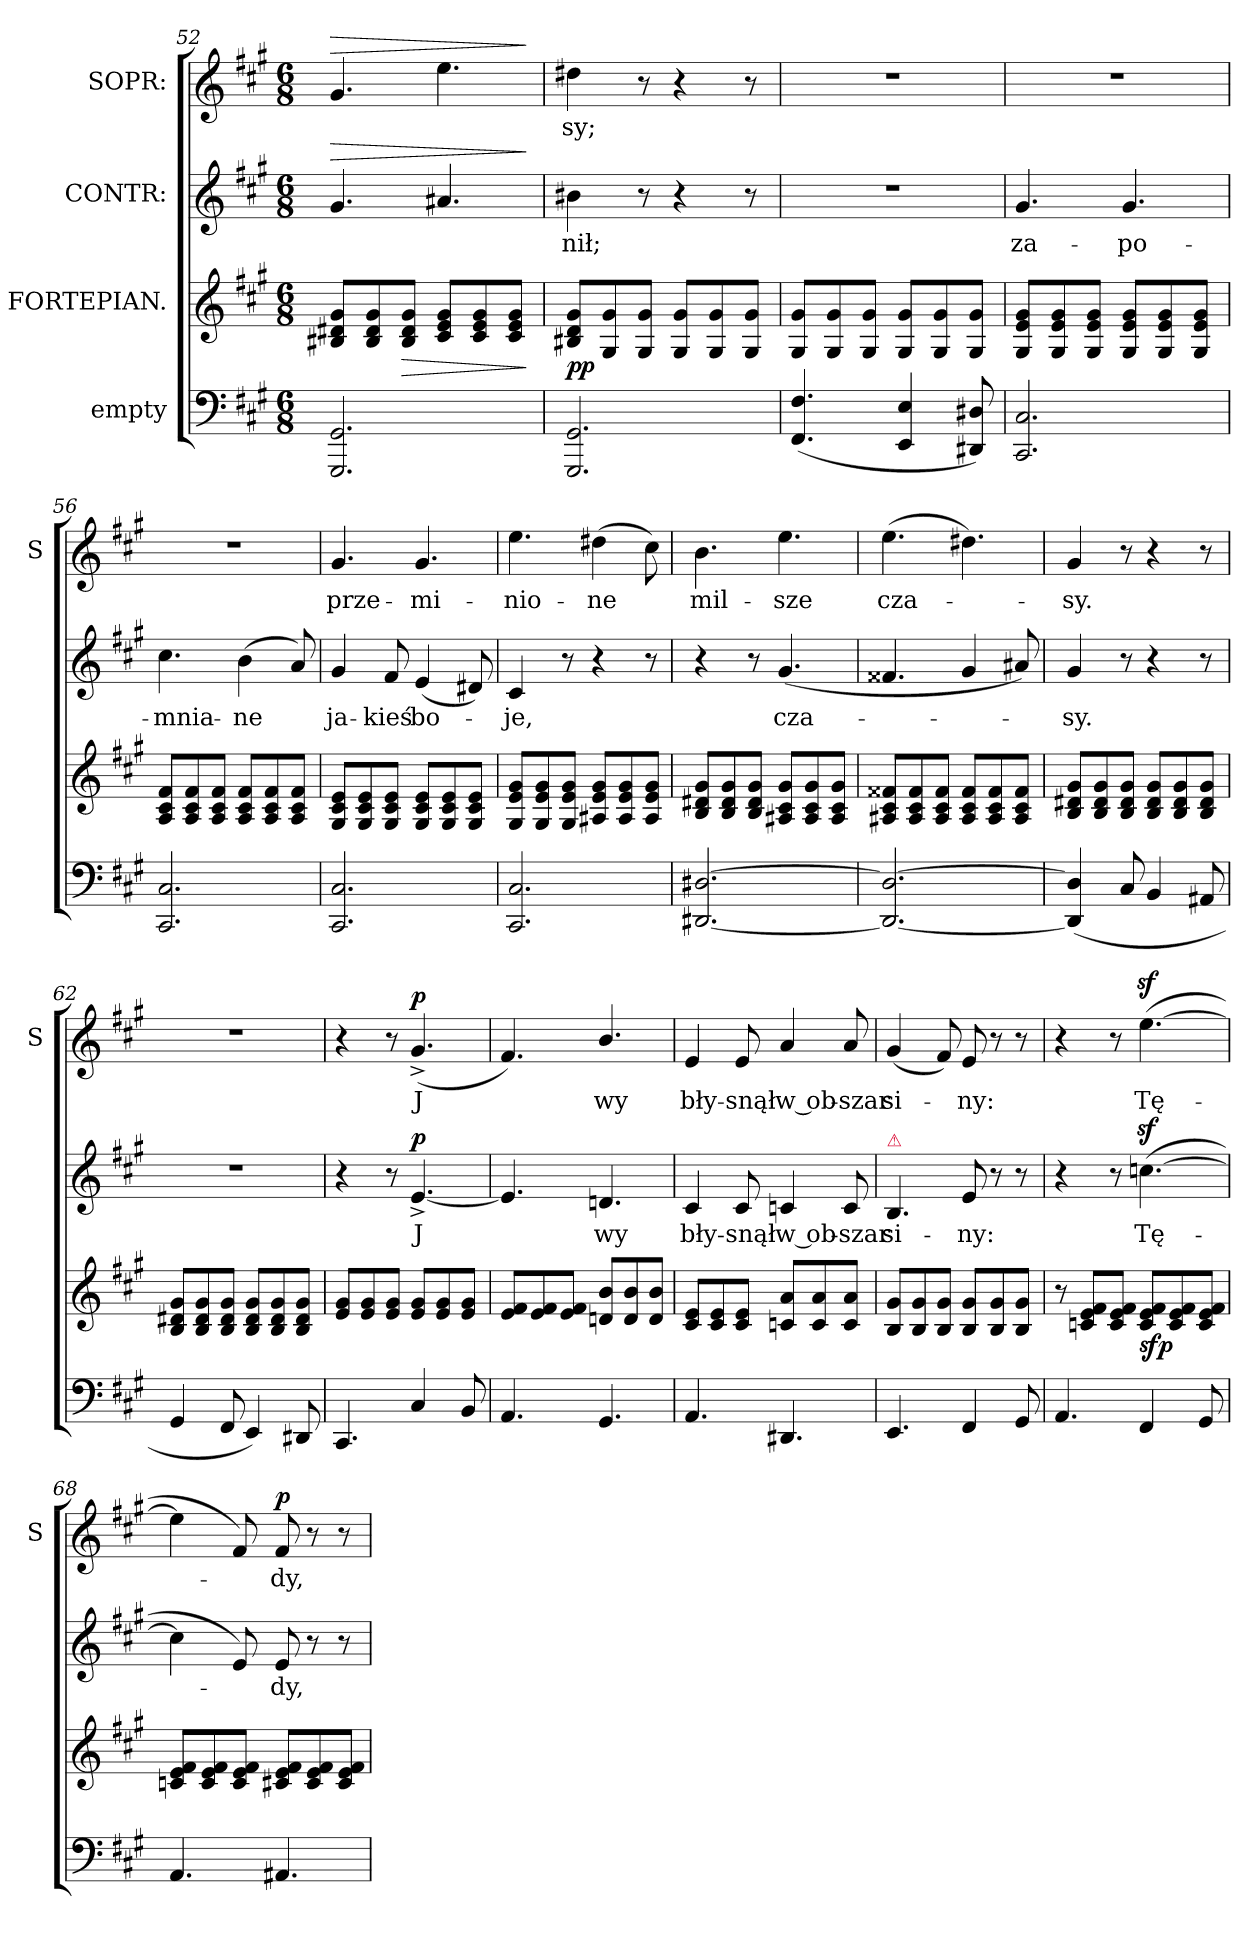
**kern	**kern	**dynam	**kern	**text	**dynam	**kern	**text	**dynam
*part4	*part3	*part3	*part2	*part2	*part2	*part1	*part1	*part1
*staff4	*staff3	*staff3	*staff2	*staff2	*staff2	*staff1	*staff1	*staff1
*I"empty	*I"FORTEPIAN.	*	*I"CONTR:	*	*	*I"SOPR:	*	*
*	*	*	*	*	*	*I'S	*	*
*clefF4	*clefG2	*	*clefG2	*	*	*clefG2	*	*
*k[f#c#g#]	*k[f#c#g#]	*	*k[f#c#g#]	*	*	*k[f#c#g#]	*	*
*A:	*A:	*	*A:	*	*	*A:	*	*
*M6/8	*M6/8	*	*M6/8	*	*	*M6/8	*	*
=52	=52	=52	=52	=52	=52	=52	=52	=52
!	!	!	!	!	!LO:HP:a	!	!	!LO:HP:a
2.GGG#/ 2.GG#/	8B#X/ 8d#X/ 8g#/L	.	4.g#/	.	>	4.g#/	.	>
.	8B#/ 8d#/ 8g#/	.	.	.	.	.	.	.
!	!	!LO:HP:b	!	!	!	!	!	!
.	8B#/ 8d#/ 8g#/J	>	.	.	.	.	.	.
.	8c#/ 8e/ 8g#/L	.	4.a#X/	.	.	4.ee\	.	.
.	8c#/ 8e/ 8g#/	.	.	.	.	.	.	.
.	8c#/ 8e/ 8g#/J	.	.	.	.	.	.	.
.	.	]	.	.	]	.	.	]
=53	=53	=53	=53	=53	=53	=53	=53	=53
!	!	!LO:DY:b	!	!	!	!	!	!
2.GGG#/ 2.GG#/	8B#X/ 8d/ 8g#/L	pp	4b#X\	-nił;	.	4dd#X\	-sy;	.
.	8G#/ 8g#/	.	.	.	.	.	.	.
.	8G#/ 8g#/J	.	8r	.	.	8r	.	.
.	8G#/ 8g#/L	.	4r	.	.	4r	.	.
.	8G#/ 8g#/	.	.	.	.	.	.	.
.	8G#/ 8g#/J	.	8r	.	.	8r	.	.
=54	=54	=54	=54	=54	=54	=54	=54	=54
(4.FF#/ 4.F#/	8G#/ 8g#/L	.	2.r	.	.	2.r	.	.
.	8G#/ 8g#/	.	.	.	.	.	.	.
.	8G#/ 8g#/J	.	.	.	.	.	.	.
4EE/ 4E/	8G#/ 8g#/L	.	.	.	.	.	.	.
.	8G#/ 8g#/	.	.	.	.	.	.	.
8DD#X/ 8D#X/)	8G#/ 8g#/J	.	.	.	.	.	.	.
=55	=55	=55	=55	=55	=55	=55	=55	=55
2.CC#/ 2.C#/	8G#/ 8e/ 8g#/L	.	4.g#/	za-	.	2.r	.	.
.	8G#/ 8e/ 8g#/	.	.	.	.	.	.	.
.	8G#/ 8e/ 8g#/J	.	.	.	.	.	.	.
.	8G#/ 8e/ 8g#/L	.	4.g#/	-po-	.	.	.	.
.	8G#/ 8e/ 8g#/	.	.	.	.	.	.	.
.	8G#/ 8e/ 8g#/J	.	.	.	.	.	.	.
=56	=56	=56	=56	=56	=56	=56	=56	=56
2.CC#/ 2.C#/	8A/ 8c#/ 8f#/L	.	4.cc#\	-mnia-	.	2.r	.	.
.	8A/ 8c#/ 8f#/	.	.	.	.	.	.	.
.	8A/ 8c#/ 8f#/J	.	.	.	.	.	.	.
.	8A/ 8c#/ 8f#/L	.	(4b\	-ne	.	.	.	.
.	8A/ 8c#/ 8f#/	.	.	.	.	.	.	.
.	8A/ 8c#/ 8f#/J	.	8a/)	.	.	.	.	.
=57	=57	=57	=57	=57	=57	=57	=57	=57
2.CC#/ 2.C#/	8G#/ 8c#/ 8e/L	.	4g#/	ja-	.	4.g#/	prze-	.
.	8G#/ 8c#/ 8e/	.	.	.	.	.	.	.
.	8G#/ 8c#/ 8e/J	.	8f#/	-kieś	.	.	.	.
.	8G#/ 8c#/ 8e/L	.	(4e/	bo-	.	4.g#/	-mi-	.
.	8G#/ 8c#/ 8e/	.	.	.	.	.	.	.
.	8G#/ 8c#/ 8e/J	.	8d#X/)	.	.	.	.	.
=58	=58	=58	=58	=58	=58	=58	=58	=58
2.CC#/ 2.C#/	8G#/ 8e/ 8g#/L	.	4c#/	-je,	.	4.ee\	-nio-	.
.	8G#/ 8e/ 8g#/	.	.	.	.	.	.	.
.	8G#/ 8e/ 8g#/J	.	8r	.	.	.	.	.
.	8A#X/ 8e/ 8g#/L	.	4r	.	.	(4dd#X\	-ne	.
.	8A#/ 8e/ 8g#/	.	.	.	.	.	.	.
.	8A#/ 8e/ 8g#/J	.	8r	.	.	8cc#\)	.	.
=59	=59	=59	=59	=59	=59	=59	=59	=59
[2.DD#X/ [2.D#X/	8B/ 8d#X/ 8g#/L	.	4r	.	.	4.b\	mil-	.
.	8B/ 8d#/ 8g#/	.	.	.	.	.	.	.
.	8B/ 8d#/ 8g#/J	.	8r	.	.	.	.	.
.	8A#X/ 8c#/ 8g#/L	.	(4.g#/	cza-	.	4.ee\	-sze	.
.	8A#/ 8c#/ 8g#/	.	.	.	.	.	.	.
.	8A#/ 8c#/ 8g#/J	.	.	.	.	.	.	.
=60	=60	=60	=60	=60	=60	=60	=60	=60
2.DD#_/ 2.D#_/	8A#X/ 8c#/ 8f##X/L	.	4.f##X/	.	.	(4.ee\	cza-	.
.	8A#/ 8c#/ 8f##/	.	.	.	.	.	.	.
.	8A#/ 8c#/ 8f##/J	.	.	.	.	.	.	.
.	8A#/ 8c#/ 8f##/L	.	4g#/	.	.	4.dd#X\)	.	.
.	8A#/ 8c#/ 8f##/	.	.	.	.	.	.	.
.	8A#/ 8c#/ 8f##/J	.	8a#X/)	.	.	.	.	.
=61	=61	=61	=61	=61	=61	=61	=61	=61
(4DD#]/ 4D#]/	8B/ 8d#X/ 8g#/L	.	4g#/	-sy.	.	4g#/	-sy.	.
.	8B/ 8d#/ 8g#/	.	.	.	.	.	.	.
8C#/	8B/ 8d#/ 8g#/J	.	8r	.	.	8r	.	.
4BB/	8B/ 8d#/ 8g#/L	.	4r	.	.	4r	.	.
.	8B/ 8d#/ 8g#/	.	.	.	.	.	.	.
8AA#X/	8B/ 8d#/ 8g#/J	.	8r	.	.	8r	.	.
=62	=62	=62	=62	=62	=62	=62	=62	=62
4GG#/	8B/ 8d#X/ 8g#/L	.	2.r	.	.	2.r	.	.
.	8B/ 8d#/ 8g#/	.	.	.	.	.	.	.
8FF#/	8B/ 8d#/ 8g#/J	.	.	.	.	.	.	.
4EE/)	8B/ 8d#/ 8g#/L	.	.	.	.	.	.	.
.	8B/ 8d#/ 8g#/	.	.	.	.	.	.	.
8DD#X/	8B/ 8d#/ 8g#/J	.	.	.	.	.	.	.
=63	=63	=63	=63	=63	=63	=63	=63	=63
4.CC#/	8e/ 8g#/L	.	4r	.	.	4r	.	.
.	8e/ 8g#/	.	.	.	.	.	.	.
.	8e/ 8g#/J	.	8r	.	.	8r	.	.
!	!	!	!	!	!LO:DY:a	!	!	!LO:DY:a
4C#/	8e/ 8g#/L	.	[4.e^>/	J	p	(4.g#^>/	J	p
.	8e/ 8g#/	.	.	.	.	.	.	.
8BB/	8e/ 8g#/J	.	.	.	.	.	.	.
=64	=64	=64	=64	=64	=64	=64	=64	=64
4.AA/	8e/ 8f#/L	.	4.e/]	.	.	4.f#/)	.	.
.	8e/ 8f#/	.	.	.	.	.	.	.
.	8e/ 8f#/J	.	.	.	.	.	.	.
4.GG#/	8dn/ 8b/L	.	4.dn/	wy	.	4.b/	wy	.
.	8d/ 8b/	.	.	.	.	.	.	.
.	8d/ 8b/J	.	.	.	.	.	.	.
=65	=65	=65	=65	=65	=65	=65	=65	=65
4.AA/	8c#/ 8e/L	.	4c#/	bły-	.	4e/	bły-	.
.	8c#/ 8e/	.	.	.	.	.	.	.
.	8c#/ 8e/J	.	8c#/	-snął	.	8e/	-snął	.
4.DD#X/	8cn/ 8a/L	.	4cn/	w ob-	.	4a/	w ob-	.
.	8c/ 8a/	.	.	.	.	.	.	.
.	8c/ 8a/J	.	8c/	-szar	.	8a/	-szar	.
=66	=66	=66	=66	=66	=66	=66	=66	=66
!	!	!	!LO:TX:a:color=crimson:t=⚠	!	!	!	!	!
4.EE/	8B/ 8g#/L	.	4.B/	si-	.	(4g#/	si-	.
.	8B/ 8g#/	.	.	.	.	.	.	.
.	8B/ 8g#/J	.	.	.	.	8f#/)	.	.
4FF#/	8B/ 8g#/L	.	8e/	-ny:	.	8e/	-ny:	.
.	8B/ 8g#/	.	8r	.	.	8r	.	.
8GG#/	8B/ 8g#/J	.	8r	.	.	8r	.	.
=67	=67	=67	=67	=67	=67	=67	=67	=67
4.AA/	8r	.	4r	.	.	4r	.	.
.	8cn/ 8e/ 8f#/L	.	.	.	.	.	.	.
.	8c/ 8e/ 8f#/J	.	8r	.	.	8r	.	.
!	!	!LO:DY:b	!	!	!	!	!	!
4FF#/	8c/ 8e/ 8f#/L	sfp	([4.ccnz>\	Tę-	.	([4.eez>\	Tę-	.
.	8c/ 8e/ 8f#/	.	.	.	.	.	.	.
8GG#/	8c/ 8e/ 8f#/J	.	.	.	.	.	.	.
=68	=68	=68	=68	=68	=68	=68	=68	=68
4.AA/	8cn/ 8e/ 8f#/L	.	4cc\]	.	.	4ee\]	.	.
.	8c/ 8e/ 8f#/	.	.	.	.	.	.	.
.	8c/ 8e/ 8f#/J	.	8e/)	.	.	8f#/)	.	.
!	!	!	!	!	!	!	!	!LO:DY:a
4.AA#X/	8c#X/ 8e/ 8f#/L	.	8e/	-dy,	.	8f#/	-dy,	p
.	8c#/ 8e/ 8f#/	.	8r	.	.	8r	.	.
.	8c#/ 8e/ 8f#/J	.	8r	.	.	8r	.	.
=	=	=	=	=	=	=	=	=
*-	*-	*-	*-	*-	*-	*-	*-	*-
